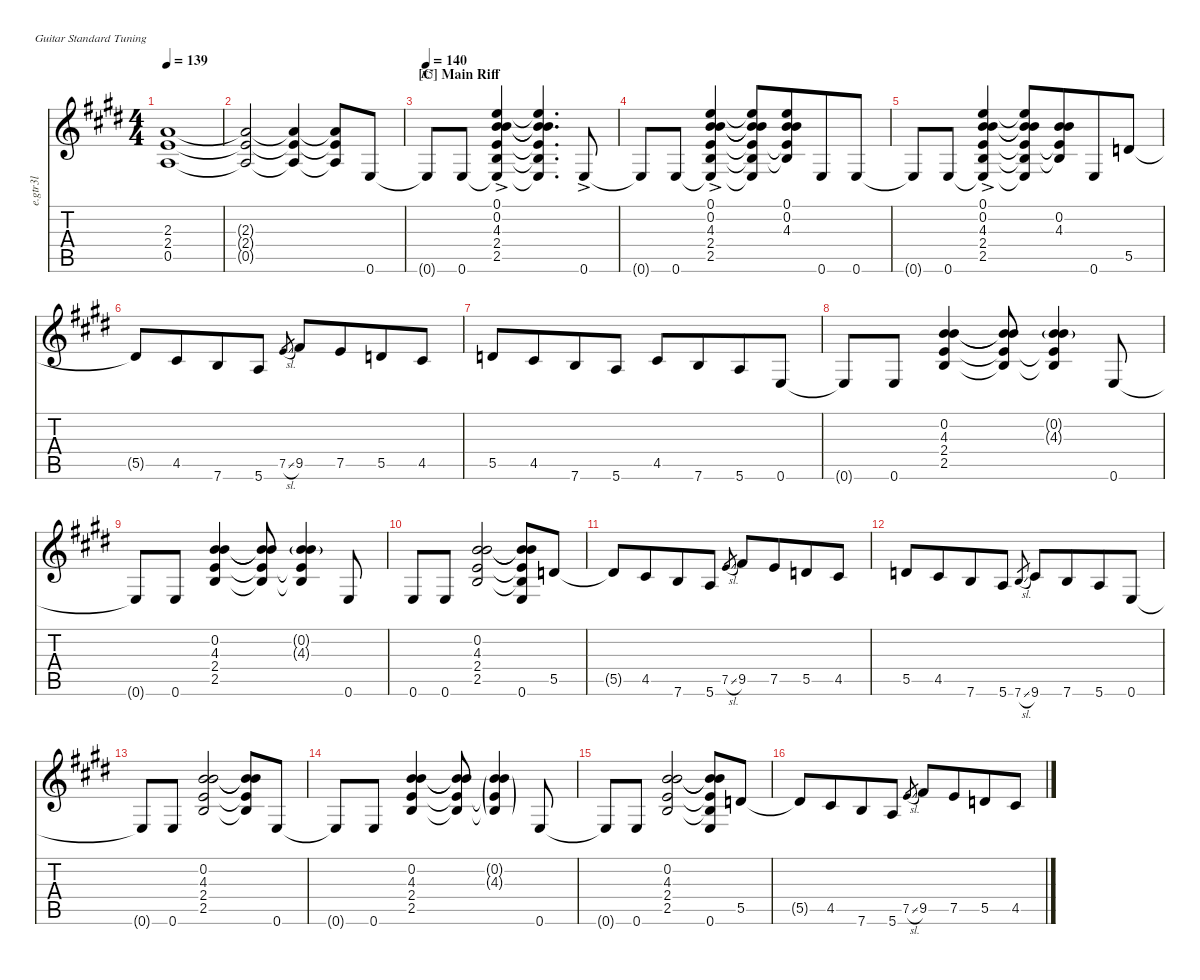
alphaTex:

\defaultSystemsLayout 4
\hideDynamics
\bracketExtendMode nobrackets
\track ("E.Guitar III (Left)" "e.gtr3l") {instrument distortionguitar}
\staff {score tabs}
\tuning (E4 B3 G3 D3 A2 E2)
\chord ("E5" x x x x x 0) {showdiagram false showfingering false}
\ts (4 4)
\tempo 139
\clef g2
\ks e
(2.3{t acc forcenatural} 2.4{t acc forcenatural} 0.5{t acc forcenatural}).1{dy mf beam Up} |
(0.5{t acc forcenatural} 2.4{t acc forcenatural} 2.3{t acc forcenatural}).2{beam Up} (2.3{t acc forcenatural} 2.4{t acc forcenatural} 0.5{t acc forcenatural}).4{beam Up} (0.5{t acc forcenatural} 2.4{t acc forcenatural} 2.3{t acc forcenatural}).8{beam Up} 0.6{acc forcenatural}.8{beam Up} |
\section ("C" "Main Riff")
\tempo 140
0.6{t acc forcenatural}.8{ch "E5" beam Up} 0.6{acc forcenatural}.8{beam Up} (2.5{acc forcenatural} 2.4{acc forcenatural} 4.3{acc forcenatural} 0.2{acc forcenatural} 0.1{ac acc forcenatural} 0.6{t acc forcenatural}).4{beam Up} (2.5{t acc forcenatural} 2.4{t acc forcenatural} 4.3{t acc forcenatural} 0.2{t acc forcenatural} 0.1{t acc forcenatural} 0.6{t acc forcenatural}).4{d beam Up} 0.6{ac acc forcenatural}.8{beam Up} |
0.6{t acc forcenatural}.8{beam Up} 0.6{acc forcenatural}.8{beam Up} (2.5{acc forcenatural} 2.4{acc forcenatural} 4.3{acc forcenatural} 0.2{acc forcenatural} 0.1{ac acc forcenatural} 0.6{t acc forcenatural}).4{beam Up} (2.5{t acc forcenatural} 2.4{t acc forcenatural} 4.3{t acc forcenatural} 0.2{t acc forcenatural} 0.1{t acc forcenatural} 0.6{t acc forcenatural}).8{beam Up} (2.5{t acc forcenatural} 2.4{t acc forcenatural} 4.3{acc forcenatural} 0.2{acc forcenatural} 0.1{acc forcenatural}).8{beam Up beam merge} 0.6{acc forcenatural}.8{beam Up} 0.6{acc forcenatural}.8{beam Up} |
0.6{t acc forcenatural}.8{beam Up} 0.6{acc forcenatural}.8{beam Up} (2.5{acc forcenatural} 2.4{acc forcenatural} 4.3{acc forcenatural} 0.2{acc forcenatural} 0.1{ac acc forcenatural} 0.6{t acc forcenatural}).4{beam Up} (2.5{t acc forcenatural} 2.4{t acc forcenatural} 4.3{t acc forcenatural} 0.2{t acc forcenatural} 0.1{t acc forcenatural} 0.6{t acc forcenatural}).8{beam Up} (2.5{t acc forcenatural} 2.4{t acc forcenatural} 4.3{acc forcenatural} 0.2{acc forcenatural}).8{beam Up beam merge} 0.6{acc forcenatural}.8{beam Up} 5.5{acc forcenatural}.8{beam Up} |
5.5{t acc forcenatural}.8{beam Up} 4.5{acc #}.8{beam Up beam merge} 7.6{acc forcenatural}.8{beam Up} 5.6{acc forcenatural}.8{beam Up} 7.5{sl acc forcenatural}.8{gr beam Up} 9.5{acc #}.8{beam Up} 7.5{acc forcenatural}.8{beam Up beam merge} 5.5{acc forcenatural}.8{beam Up} 4.5{acc #}.8{beam Up} |
5.5{acc forcenatural}.8{beam Up} 4.5{acc #}.8{beam Up beam merge} 7.6{acc forcenatural}.8{beam Up} 5.6{acc forcenatural}.8{beam Up} 4.5{acc #}.8{beam Up} 7.6{acc forcenatural}.8{beam Up beam merge} 5.6{acc forcenatural}.8{beam Up} 0.6{acc forcenatural}.8{beam Up} |
0.6{t acc forcenatural}.8{beam Up} 0.6{acc forcenatural}.8{beam Up} (2.5{acc forcenatural} 2.4{acc forcenatural} 4.3{acc forcenatural} 0.2{acc forcenatural}).4{beam Up} (2.5{t acc forcenatural} 2.4{t acc forcenatural} 4.3{t acc forcenatural} 0.2{t acc forcenatural}).8{beam Up} (0.2{g acc forcenatural} 4.3{g acc forcenatural} 2.4{t acc forcenatural} 2.5{t acc forcenatural}).4{beam Up} 0.6{acc forcenatural}.8{beam Up} |
0.6{t acc forcenatural}.8{beam Up} 0.6{acc forcenatural}.8{beam Up} (2.5{acc forcenatural} 2.4{acc forcenatural} 4.3{acc forcenatural} 0.2{acc forcenatural}).4{beam Up} (2.5{t acc forcenatural} 2.4{t acc forcenatural} 4.3{t acc forcenatural} 0.2{t acc forcenatural}).8{beam Up} (0.2{g acc forcenatural} 4.3{g acc forcenatural} 2.4{t acc forcenatural} 2.5{t acc forcenatural}).4{beam Up} 0.6{acc forcenatural}.8{beam Up} |
0.6{acc forcenatural}.8{beam Up} 0.6{acc forcenatural}.8{beam Up} (2.5{acc forcenatural} 2.4{acc forcenatural} 4.3{acc forcenatural} 0.2{acc forcenatural}).2{beam Up} (2.5{t acc forcenatural} 2.4{t acc forcenatural} 4.3{t acc forcenatural} 0.2{t acc forcenatural} 0.6{acc forcenatural}).8{beam Up} 5.5{acc forcenatural}.8{beam Up} |
5.5{t acc forcenatural}.8{beam Up} 4.5{acc #}.8{beam Up beam merge} 7.6{acc forcenatural}.8{beam Up} 5.6{acc forcenatural}.8{beam Up} 7.5{sl acc forcenatural}.8{gr beam Up} 9.5{acc #}.8{beam Up} 7.5{acc forcenatural}.8{beam Up beam merge} 5.5{acc forcenatural}.8{beam Up} 4.5{acc #}.8{beam Up} |
5.5{acc forcenatural}.8{beam Up} 4.5{acc #}.8{beam Up beam merge} 7.6{acc forcenatural}.8{beam Up} 5.6{acc forcenatural}.8{beam Up} 7.6{sl acc forcenatural}.8{gr beam Up} 9.6{acc #}.8{beam Up} 7.6{acc forcenatural}.8{beam Up beam merge} 5.6{acc forcenatural}.8{beam Up} 0.6{acc forcenatural}.8{beam Up} |
0.6{t acc forcenatural}.8{beam Up} 0.6{acc forcenatural}.8{beam Up} (2.5{acc forcenatural} 2.4{acc forcenatural} 4.3{acc forcenatural} 0.2{acc forcenatural}).2{beam Up} (2.5{t acc forcenatural} 2.4{t acc forcenatural} 4.3{t acc forcenatural} 0.2{t acc forcenatural}).8{beam Up} 0.6{acc forcenatural}.8{beam Up} |
0.6{t acc forcenatural}.8{beam Up} 0.6{acc forcenatural}.8{beam Up} (2.5{acc forcenatural} 2.4{acc forcenatural} 4.3{acc forcenatural} 0.2{acc forcenatural}).4{beam Up} (2.5{t acc forcenatural} 2.4{t acc forcenatural} 4.3{t acc forcenatural} 0.2{t acc forcenatural}).8{beam Up} (0.2{g acc forcenatural} 4.3{g acc forcenatural} 2.4{g t acc forcenatural} 2.5{g t acc forcenatural}).4{beam Up} 0.6{acc forcenatural}.8{beam Up} |
0.6{t acc forcenatural}.8{beam Up} 0.6{acc forcenatural}.8{beam Up} (2.5{acc forcenatural} 2.4{acc forcenatural} 4.3{acc forcenatural} 0.2{acc forcenatural}).2{beam Up} (2.5{t acc forcenatural} 2.4{t acc forcenatural} 4.3{t acc forcenatural} 0.2{t acc forcenatural} 0.6{acc forcenatural}).8{beam Up} 5.5{acc forcenatural}.8{beam Up} |
5.5{t acc forcenatural}.8{beam Up} 4.5{acc #}.8{beam Up beam merge} 7.6{acc forcenatural}.8{beam Up} 5.6{acc forcenatural}.8{beam Up} 7.5{sl acc forcenatural}.8{gr beam Up} 9.5{acc #}.8{beam Up} 7.5{acc forcenatural}.8{beam Up beam merge} 5.5{acc forcenatural}.8{beam Up} 4.5{acc #}.8{beam Up}
